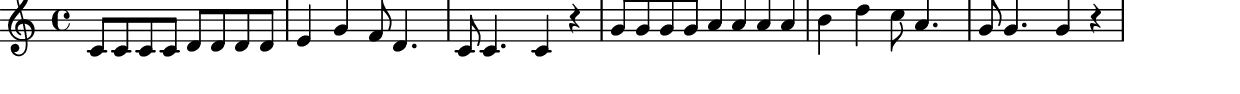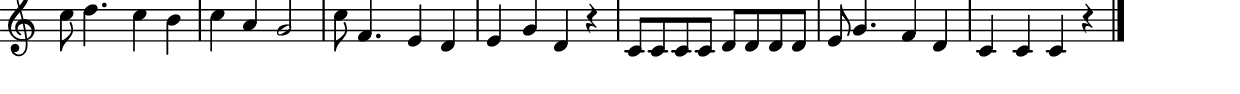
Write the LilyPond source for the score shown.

% MusicXML to Lilypond converter by Kovi

szovegAAA = \lyricmode {  "Kos" -- "suth" "La" -- "jos," "Kos" -- "suth" "La" -- "jos" "azt" "ír" -- "ta" "a" "le" -- "vél" -- "be," "Min" -- "den" "de" -- "rék" "ma" -- "gyar" "le" -- "gény" "kell" "most" "a" "re" -- "ge" -- "ment" -- "be." "Sza" -- "bad" -- "sá" -- "gért" "har" -- "col" -- "ni," "a" "csa" -- "tá" -- "ban" "meg" -- "hal" -- "ni," "Há" -- "rom" "szí" -- "nű" "ma" -- "gyar" "zász" -- "lót" "di" -- "a" -- "dal" -- "ra" "jut" -- "tat" -- "ni."  }

% Analyzing...
% 1 parts
% 1 Staff
% forceBassClefActive = 
melody = {
% 63 notes in the part
% 1 voices

\new Staff
\new Voice {
% 63 notes
% 13 mesaures

% Measure 1
\clef "treble"
\key c \major
\time 4/4 
c'8 c'8 c'8 c'8 d'8 d'8 d'8 d'8 
% Measure 2
e'4 g'4 f'8 d'4. 
% Measure 3
c'8 c'4. c'4 r4 
% Measure 4
g'8 g'8 g'8 g'8 a'8 a'8 a'8 a'8 
% Measure 5
b'4 d''4 c''8 a'4. 
% Measure 6
g'8 g'4. g'4 r4 
% Measure 7
\break
c''8 d''4. c''4 b'4 
% Measure 8
c''4 a'4 g'2 
% Measure 9
c''8 f'4. e'4 d'4 
% Measure 10
e'4 g'4 d'4 r4 
% Measure 11
c'8 c'8 c'8 c'8 d'8 d'8 d'8 d'8 
% Measure 12
e'8 g'4. f'4 d'4 
% Measure 13
c'4 c'4 c'4 r4 \bar "|." 
} % voice
} % melody


harmonies = \chordmode {
% 19 chords
\germanChords
c4 s4 g4 s4 c4 s4 g4 s4 c4 s4 s4 s4 g4 s4 d4 s4 g4 s4 d4 s4 g4 s4 s4 s4 c4 s4 s4 s4 g4 s4 s4 s4 c4 s4 s4 s4 s4 s4 g4 s4 c4 s4 g4 s4 c4 s4 g4 s4 c4
}

\include "../../definitions.ly"
